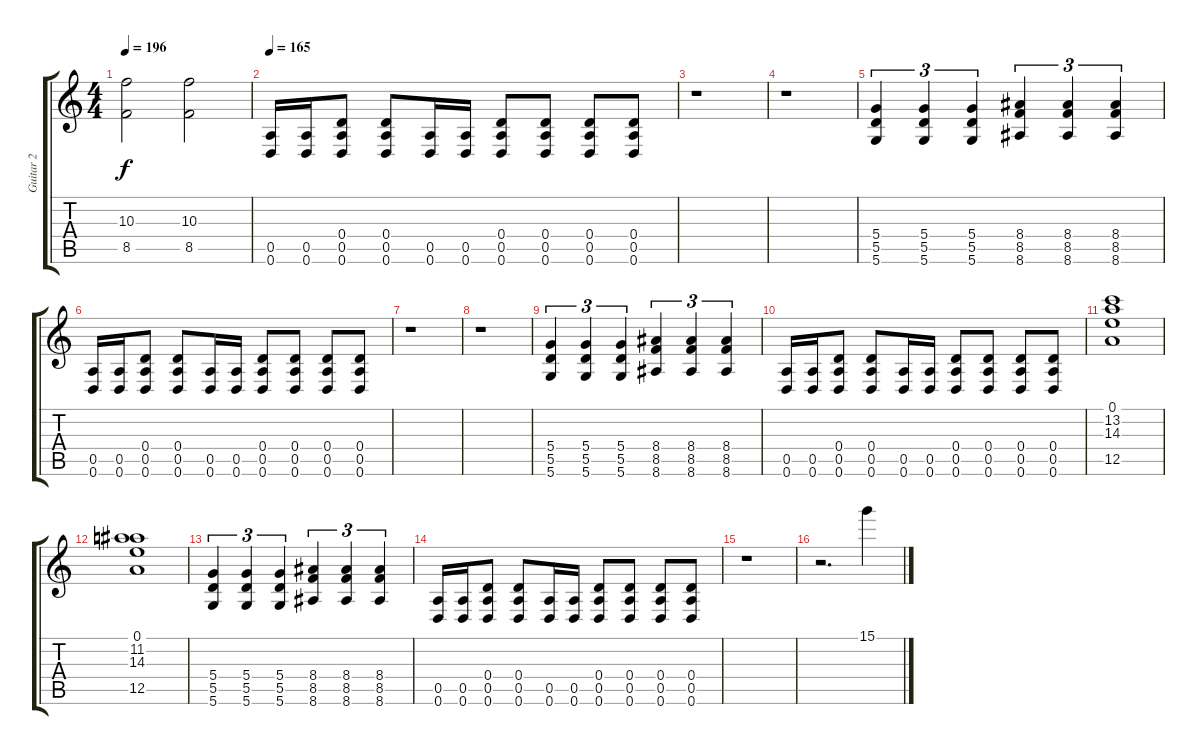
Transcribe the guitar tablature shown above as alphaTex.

\track ("Guitar 2" "Guitar 2") {instrument overdrivenguitar}
\staff {score tabs}
\tuning (E4 B3 G3 D3 A2 D2) {hide}
\ts (4 4)
\tempo 196
\clef g2
\ks c
(10.3 8.5).2{dy f} (10.3 8.5).2 |
\tempo 165
(0.5 0.6).16 (0.5 0.6).16 (0.4 0.5 0.6).8 (0.4 0.5 0.6).8 (0.5 0.6).16 (0.5 0.6).16 (0.4 0.5 0.6).8 (0.4 0.5 0.6).8 (0.4 0.5 0.6).8 (0.4 0.5 0.6).8 |
r.1 |
r.1 |
(5.4 5.5 5.6).4{tu (3 2)} (5.4 5.5 5.6).4{tu (3 2)} (5.4 5.5 5.6).4{tu (3 2)} (8.4 8.5 8.6).4{tu (3 2)} (8.4 8.5 8.6).4{tu (3 2)} (8.4 8.5 8.6).4{tu (3 2)} |
(0.5 0.6).16 (0.5 0.6).16 (0.4 0.5 0.6).8 (0.4 0.5 0.6).8 (0.5 0.6).16 (0.5 0.6).16 (0.4 0.5 0.6).8 (0.4 0.5 0.6).8 (0.4 0.5 0.6).8 (0.4 0.5 0.6).8 |
r.1 |
r.1 |
(5.4 5.5 5.6).4{tu (3 2)} (5.4 5.5 5.6).4{tu (3 2)} (5.4 5.5 5.6).4{tu (3 2)} (8.4 8.5 8.6).4{tu (3 2)} (8.4 8.5 8.6).4{tu (3 2)} (8.4 8.5 8.6).4{tu (3 2)} |
(0.5 0.6).16 (0.5 0.6).16 (0.4 0.5 0.6).8 (0.4 0.5 0.6).8 (0.5 0.6).16 (0.5 0.6).16 (0.4 0.5 0.6).8 (0.4 0.5 0.6).8 (0.4 0.5 0.6).8 (0.4 0.5 0.6).8 |
(0.1 13.2 14.3 12.5).1 |
(0.1 11.2 14.3 12.5).1 |
(5.4 5.5 5.6).4{tu (3 2)} (5.4 5.5 5.6).4{tu (3 2)} (5.4 5.5 5.6).4{tu (3 2)} (8.4 8.5 8.6).4{tu (3 2)} (8.4 8.5 8.6).4{tu (3 2)} (8.4 8.5 8.6).4{tu (3 2)} |
(0.5 0.6).16 (0.5 0.6).16 (0.4 0.5 0.6).8 (0.4 0.5 0.6).8 (0.5 0.6).16 (0.5 0.6).16 (0.4 0.5 0.6).8 (0.4 0.5 0.6).8 (0.4 0.5 0.6).8 (0.4 0.5 0.6).8 |
r.1 |
r.2{d} 15.1.4
